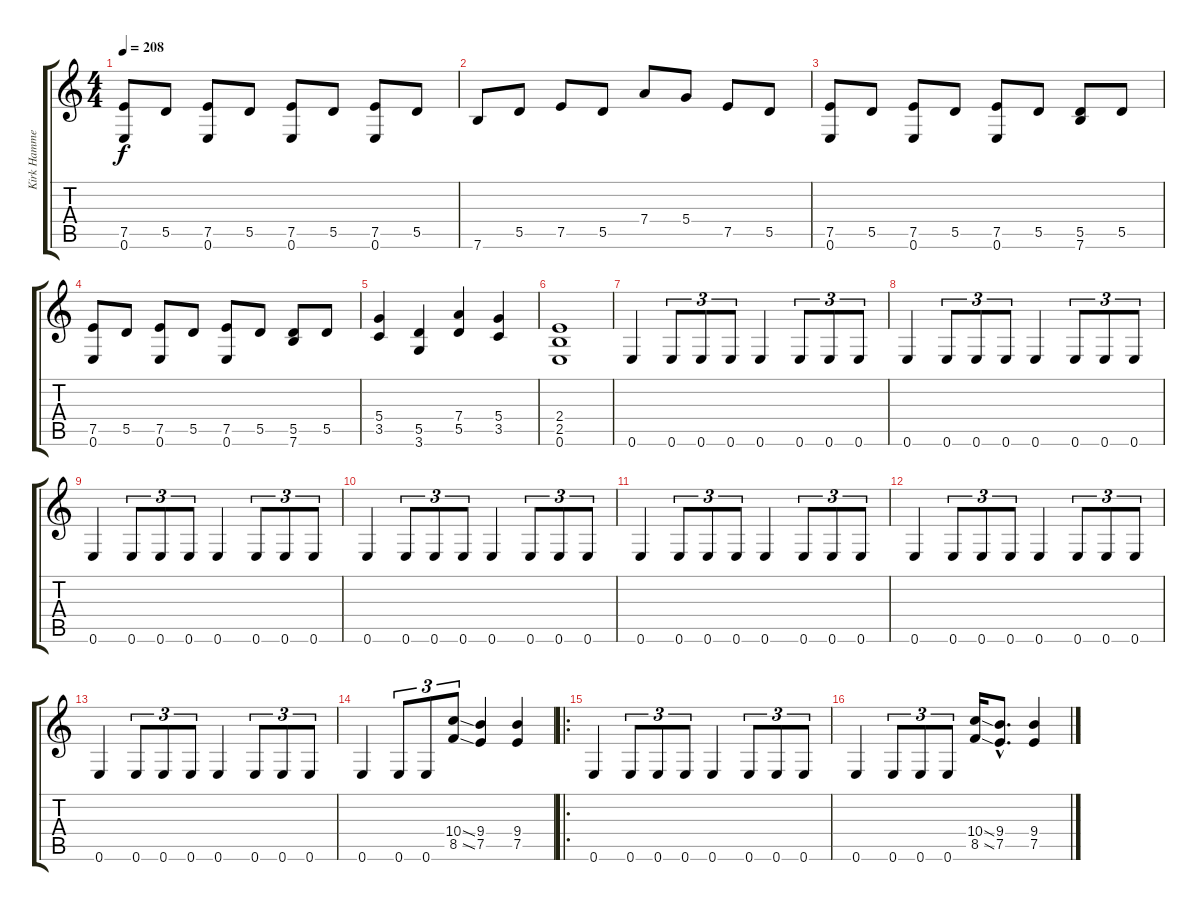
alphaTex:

\track ("Kirk Hammet (Guitar 2)" "Kirk Hamme") {instrument distortionguitar}
\staff {score tabs}
\tuning (E4 B3 G3 D3 A2 E2) {hide}
\ts (4 4)
\tempo 208
\clef g2
\ks c
(7.5 0.6).8{dy f} 5.5.8 (7.5 0.6).8 5.5.8 (7.5 0.6).8 5.5.8 (7.5 0.6).8 5.5.8 |
7.6.8 5.5.8 7.5.8 5.5.8 7.4.8 5.4.8 7.5.8 5.5.8 |
(7.5 0.6).8 5.5.8 (7.5 0.6).8 5.5.8 (7.5 0.6).8 5.5.8 (5.5 7.6).8 5.5.8 |
(7.5 0.6).8 5.5.8 (7.5 0.6).8 5.5.8 (7.5 0.6).8 5.5.8 (5.5 7.6).8 5.5.8 |
(5.4 3.5).4 (5.5 3.6).4 (7.4 5.5).4 (5.4 3.5).4 |
(2.4 2.5 0.6).1 |
0.6.4 0.6.8{tu (3 2)} 0.6.8{tu (3 2)} 0.6.8{tu (3 2)} 0.6.4 0.6.8{tu (3 2)} 0.6.8{tu (3 2)} 0.6.8{tu (3 2)} |
0.6.4 0.6.8{tu (3 2)} 0.6.8{tu (3 2)} 0.6.8{tu (3 2)} 0.6.4 0.6.8{tu (3 2)} 0.6.8{tu (3 2)} 0.6.8{tu (3 2)} |
0.6.4 0.6.8{tu (3 2)} 0.6.8{tu (3 2)} 0.6.8{tu (3 2)} 0.6.4 0.6.8{tu (3 2)} 0.6.8{tu (3 2)} 0.6.8{tu (3 2)} |
0.6.4 0.6.8{tu (3 2)} 0.6.8{tu (3 2)} 0.6.8{tu (3 2)} 0.6.4 0.6.8{tu (3 2)} 0.6.8{tu (3 2)} 0.6.8{tu (3 2)} |
0.6.4 0.6.8{tu (3 2)} 0.6.8{tu (3 2)} 0.6.8{tu (3 2)} 0.6.4 0.6.8{tu (3 2)} 0.6.8{tu (3 2)} 0.6.8{tu (3 2)} |
0.6.4 0.6.8{tu (3 2)} 0.6.8{tu (3 2)} 0.6.8{tu (3 2)} 0.6.4 0.6.8{tu (3 2)} 0.6.8{tu (3 2)} 0.6.8{tu (3 2)} |
0.6.4 0.6.8{tu (3 2)} 0.6.8{tu (3 2)} 0.6.8{tu (3 2)} 0.6.4 0.6.8{tu (3 2)} 0.6.8{tu (3 2)} 0.6.8{tu (3 2)} |
0.6.4 0.6.8{tu (3 2)} 0.6.8{tu (3 2)} (10.4{ss} 8.5{ss}).8{tu (3 2)} (9.4 7.5).4 (9.4 7.5).4 |
\ro
0.6.4 0.6.8{tu (3 2)} 0.6.8{tu (3 2)} 0.6.8{tu (3 2)} 0.6.4 0.6.8{tu (3 2)} 0.6.8{tu (3 2)} 0.6.8{tu (3 2)} |
0.6.4 0.6.8{tu (3 2)} 0.6.8{tu (3 2)} 0.6.8{tu (3 2)} (10.4{ss} 8.5{ss}).16 (9.4{hac} 7.5{hac}).8{d} (9.4 7.5).4
